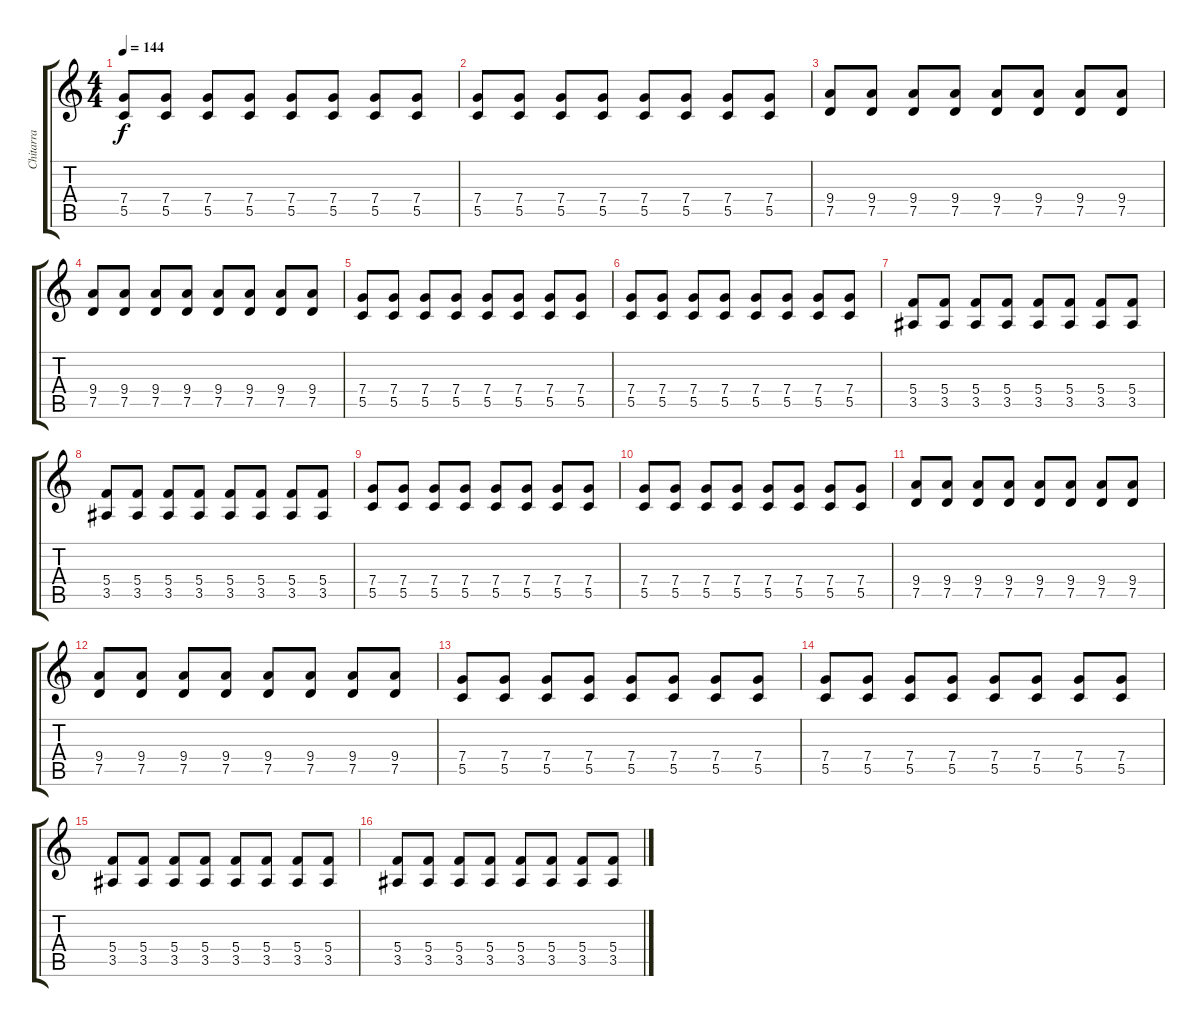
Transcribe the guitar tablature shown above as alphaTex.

\track ("Chitarra" "Chitarra") {instrument overdrivenguitar}
\staff {score tabs}
\tuning (D4 A3 F3 C3 G2 D2) {hide}
\ts (4 4)
\tempo 144
\clef g2
\ks c
(7.4 5.5).8{dy f} (7.4 5.5).8 (7.4 5.5).8 (7.4 5.5).8 (7.4 5.5).8 (7.4 5.5).8 (7.4 5.5).8 (7.4 5.5).8 |
(7.4 5.5).8 (7.4 5.5).8 (7.4 5.5).8 (7.4 5.5).8 (7.4 5.5).8 (7.4 5.5).8 (7.4 5.5).8 (7.4 5.5).8 |
(9.4 7.5).8 (9.4 7.5).8 (9.4 7.5).8 (9.4 7.5).8 (9.4 7.5).8 (9.4 7.5).8 (9.4 7.5).8 (9.4 7.5).8 |
(9.4 7.5).8 (9.4 7.5).8 (9.4 7.5).8 (9.4 7.5).8 (9.4 7.5).8 (9.4 7.5).8 (9.4 7.5).8 (9.4 7.5).8 |
(7.4 5.5).8 (7.4 5.5).8 (7.4 5.5).8 (7.4 5.5).8 (7.4 5.5).8 (7.4 5.5).8 (7.4 5.5).8 (7.4 5.5).8 |
(7.4 5.5).8 (7.4 5.5).8 (7.4 5.5).8 (7.4 5.5).8 (7.4 5.5).8 (7.4 5.5).8 (7.4 5.5).8 (7.4 5.5).8 |
(5.4 3.5).8 (5.4 3.5).8 (5.4 3.5).8 (5.4 3.5).8 (5.4 3.5).8 (5.4 3.5).8 (5.4 3.5).8 (5.4 3.5).8 |
(5.4 3.5).8 (5.4 3.5).8 (5.4 3.5).8 (5.4 3.5).8 (5.4 3.5).8 (5.4 3.5).8 (5.4 3.5).8 (5.4 3.5).8 |
(7.4 5.5).8 (7.4 5.5).8 (7.4 5.5).8 (7.4 5.5).8 (7.4 5.5).8 (7.4 5.5).8 (7.4 5.5).8 (7.4 5.5).8 |
(7.4 5.5).8 (7.4 5.5).8 (7.4 5.5).8 (7.4 5.5).8 (7.4 5.5).8 (7.4 5.5).8 (7.4 5.5).8 (7.4 5.5).8 |
(9.4 7.5).8 (9.4 7.5).8 (9.4 7.5).8 (9.4 7.5).8 (9.4 7.5).8 (9.4 7.5).8 (9.4 7.5).8 (9.4 7.5).8 |
(9.4 7.5).8 (9.4 7.5).8 (9.4 7.5).8 (9.4 7.5).8 (9.4 7.5).8 (9.4 7.5).8 (9.4 7.5).8 (9.4 7.5).8 |
(7.4 5.5).8 (7.4 5.5).8 (7.4 5.5).8 (7.4 5.5).8 (7.4 5.5).8 (7.4 5.5).8 (7.4 5.5).8 (7.4 5.5).8 |
(7.4 5.5).8 (7.4 5.5).8 (7.4 5.5).8 (7.4 5.5).8 (7.4 5.5).8 (7.4 5.5).8 (7.4 5.5).8 (7.4 5.5).8 |
(5.4 3.5).8 (5.4 3.5).8 (5.4 3.5).8 (5.4 3.5).8 (5.4 3.5).8 (5.4 3.5).8 (5.4 3.5).8 (5.4 3.5).8 |
(5.4 3.5).8 (5.4 3.5).8 (5.4 3.5).8 (5.4 3.5).8 (5.4 3.5).8 (5.4 3.5).8 (5.4 3.5).8 (5.4 3.5).8
